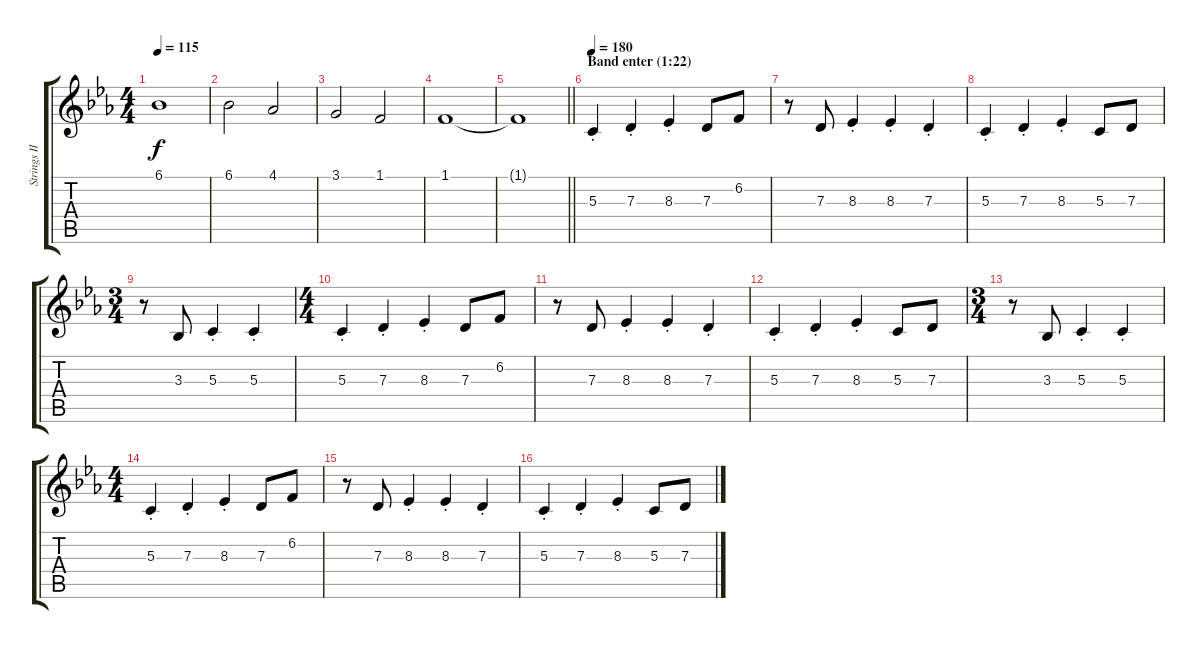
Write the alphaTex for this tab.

\track ("Strings II" "Strings II") {instrument stringensemble1}
\staff {score tabs}
\tuning (E4 B3 G3 D3 A2 E2) {hide}
\ts (4 4)
\tempo 115
\clef g2
\ks eb
6.1{t}.1{dy f} |
6.1.2 4.1.2 |
3.1.2 1.1.2 |
1.1.1 |
\barLineRight lightlight
1.1{t}.1 |
\section ("" "Band enter (1:22)")
\tempo 180
5.3{st}.4{volume 9} 7.3{st}.4 8.3{st}.4 7.3.8 6.2.8 |
r.8 7.3.8 8.3{st}.4 8.3{st}.4 7.3{st}.4 |
5.3{st}.4 7.3{st}.4 8.3{st}.4 5.3.8 7.3.8 |
\ts (3 4)
r.8 3.3.8 5.3{st}.4 5.3{st}.4 |
\ts (4 4)
5.3{st}.4 7.3{st}.4 8.3{st}.4 7.3.8 6.2.8 |
r.8 7.3.8 8.3{st}.4 8.3{st}.4 7.3{st}.4 |
5.3{st}.4 7.3{st}.4 8.3{st}.4 5.3.8 7.3.8 |
\ts (3 4)
r.8 3.3.8 5.3{st}.4 5.3{st}.4 |
\ts (4 4)
5.3{st}.4 7.3{st}.4 8.3{st}.4 7.3.8 6.2.8 |
r.8 7.3.8 8.3{st}.4 8.3{st}.4 7.3{st}.4 |
5.3{st}.4 7.3{st}.4 8.3{st}.4 5.3.8 7.3.8
